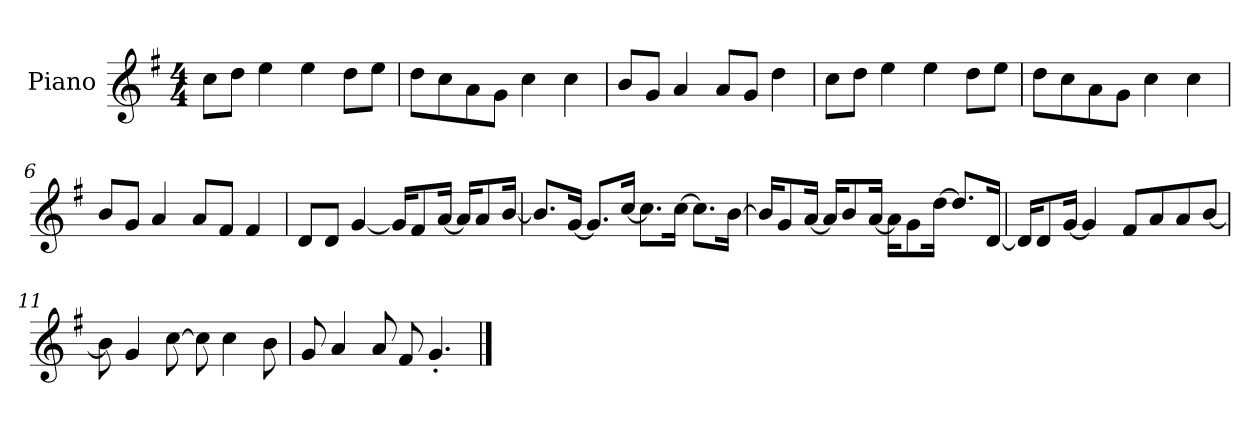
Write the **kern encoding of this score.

**kern
*part1
*staff1
*I"Piano
*I'P-no
*clefG2
*k[f#]
*M4/4
*MM90
=1
8cc\L
8dd\J
4ee\
4ee\
8dd\L
8ee\J
=2
8dd\L
8cc\
8a\
8g\J
4cc\
4cc\
=3
8b/L
8g/J
4a/
8a/L
8g/J
4dd\
=4
8cc\L
8dd\J
4ee\
4ee\
8dd\L
8ee\J
=5
8dd\L
8cc\
8a\
8g\J
4cc\
4cc\
=6
8b/L
8g/J
4a/
8a/L
8f#/J
4f#/
!!LO:LB:g=z
=7
8d/L
8d/J
[4g/
16g/KL]
8f#/
[16a/Jk
16a/KL]
8a/
[16b/Jk
=8
8.b/L]
[16g/Jk
8.g/L]
[16cc/Jk
8.cc\L]
[16cc\Jk
8.cc\L]
[16b\Jk
=9
16b/KL]
8g/
[16a/Jk
16a/KL]
8b/
[16a/Jk
16a\KL]
8g\
[16dd\Jk
8.dd/L]
[16d/Jk
=10
16d/KL]
8d/
[16g/Jk
4g/]
8f#/L
8a/
8a/
[8b/J
!!LO:LB:g=z
=11
8b\]
4g/
[8cc\
8cc\]
4cc\
8b\
=12
8g/
4a/
8a/
8f#/
4.g'/
==
*-
